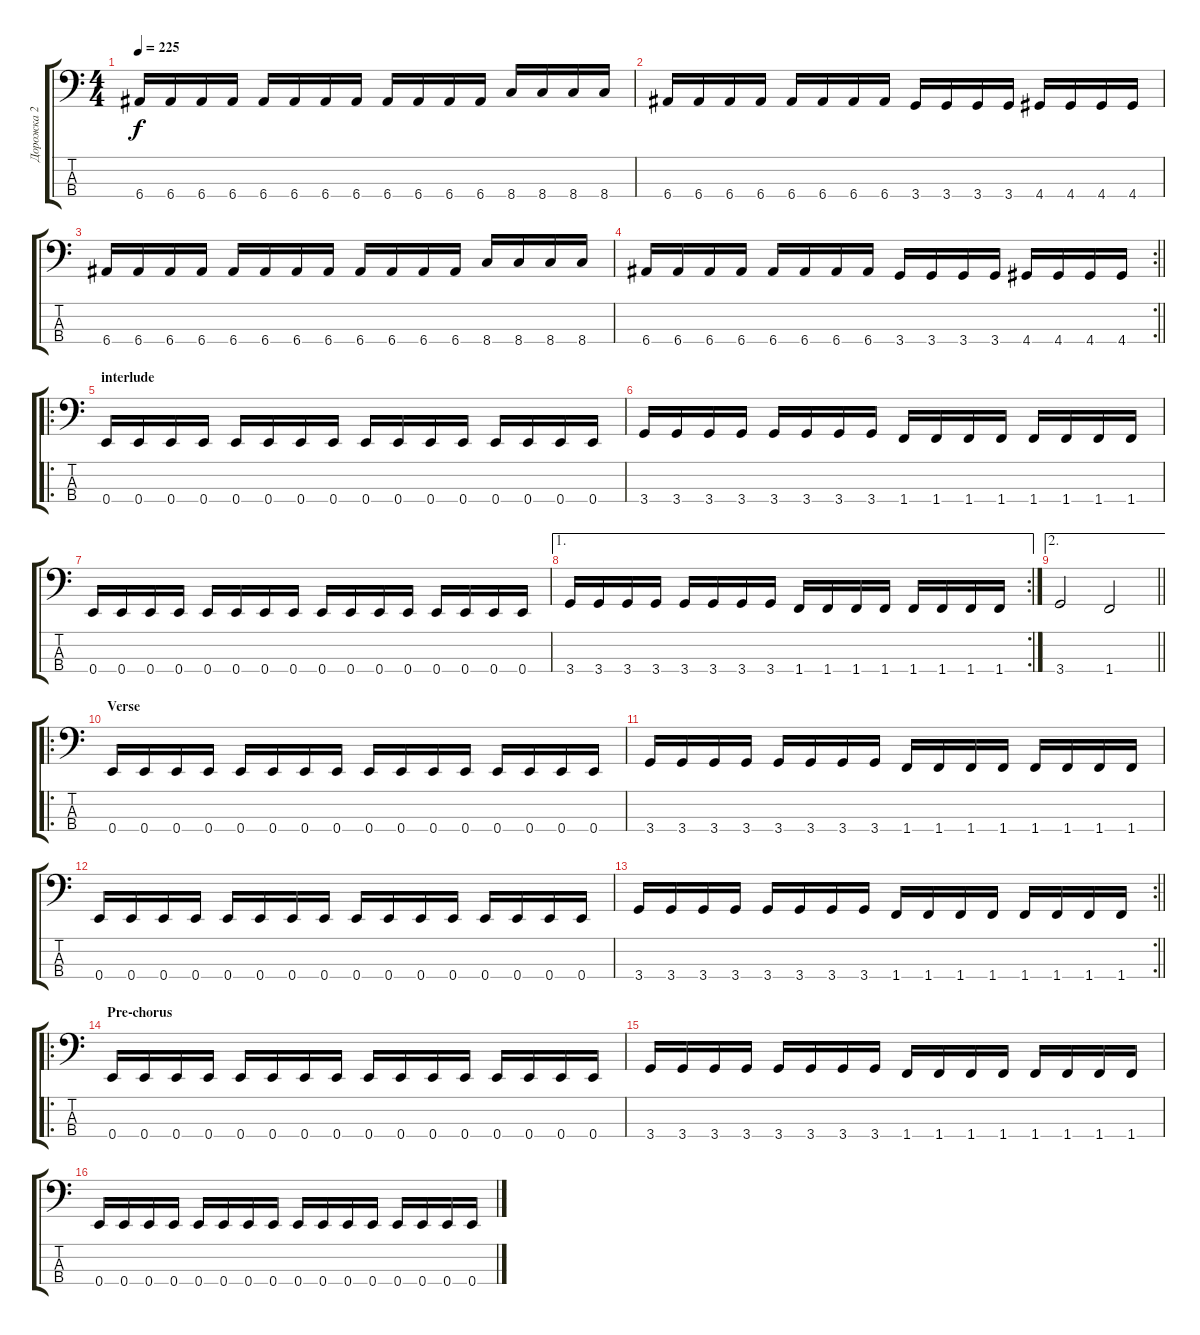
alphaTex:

\track ("Дорожка 2" "Дорожка 2") {instrument electricbasspick}
\staff {score tabs}
\tuning (G2 D2 A1 E1) {hide}
\ts (4 4)
\tempo 225
\clef f4
\ks c
6.4.16{dy f} 6.4.16 6.4.16 6.4.16 6.4.16 6.4.16 6.4.16 6.4.16 6.4.16 6.4.16 6.4.16 6.4.16 8.4.16 8.4.16 8.4.16 8.4.16 |
6.4.16 6.4.16 6.4.16 6.4.16 6.4.16 6.4.16 6.4.16 6.4.16 3.4.16 3.4.16 3.4.16 3.4.16 4.4.16 4.4.16 4.4.16 4.4.16 |
6.4.16 6.4.16 6.4.16 6.4.16 6.4.16 6.4.16 6.4.16 6.4.16 6.4.16 6.4.16 6.4.16 6.4.16 8.4.16 8.4.16 8.4.16 8.4.16 |
\rc 2
\barLineRight lightlight
6.4.16 6.4.16 6.4.16 6.4.16 6.4.16 6.4.16 6.4.16 6.4.16 3.4.16 3.4.16 3.4.16 3.4.16 4.4.16 4.4.16 4.4.16 4.4.16 |
\ro
\section ("" "interlude")
0.4.16 0.4.16 0.4.16 0.4.16 0.4.16 0.4.16 0.4.16 0.4.16 0.4.16 0.4.16 0.4.16 0.4.16 0.4.16 0.4.16 0.4.16 0.4.16 |
3.4.16 3.4.16 3.4.16 3.4.16 3.4.16 3.4.16 3.4.16 3.4.16 1.4.16 1.4.16 1.4.16 1.4.16 1.4.16 1.4.16 1.4.16 1.4.16 |
0.4.16 0.4.16 0.4.16 0.4.16 0.4.16 0.4.16 0.4.16 0.4.16 0.4.16 0.4.16 0.4.16 0.4.16 0.4.16 0.4.16 0.4.16 0.4.16 |
\ae 1
\rc 2
3.4.16 3.4.16 3.4.16 3.4.16 3.4.16 3.4.16 3.4.16 3.4.16 1.4.16 1.4.16 1.4.16 1.4.16 1.4.16 1.4.16 1.4.16 1.4.16 |
\ae 2
\barLineRight lightlight
3.4.2 1.4.2 |
\ro
\section ("" "Verse")
0.4.16 0.4.16 0.4.16 0.4.16 0.4.16 0.4.16 0.4.16 0.4.16 0.4.16 0.4.16 0.4.16 0.4.16 0.4.16 0.4.16 0.4.16 0.4.16 |
3.4.16 3.4.16 3.4.16 3.4.16 3.4.16 3.4.16 3.4.16 3.4.16 1.4.16 1.4.16 1.4.16 1.4.16 1.4.16 1.4.16 1.4.16 1.4.16 |
0.4.16 0.4.16 0.4.16 0.4.16 0.4.16 0.4.16 0.4.16 0.4.16 0.4.16 0.4.16 0.4.16 0.4.16 0.4.16 0.4.16 0.4.16 0.4.16 |
\rc 2
\barLineRight lightlight
3.4.16 3.4.16 3.4.16 3.4.16 3.4.16 3.4.16 3.4.16 3.4.16 1.4.16 1.4.16 1.4.16 1.4.16 1.4.16 1.4.16 1.4.16 1.4.16 |
\ro
\section ("" "Pre-chorus")
0.4.16 0.4.16 0.4.16 0.4.16 0.4.16 0.4.16 0.4.16 0.4.16 0.4.16 0.4.16 0.4.16 0.4.16 0.4.16 0.4.16 0.4.16 0.4.16 |
3.4.16 3.4.16 3.4.16 3.4.16 3.4.16 3.4.16 3.4.16 3.4.16 1.4.16 1.4.16 1.4.16 1.4.16 1.4.16 1.4.16 1.4.16 1.4.16 |
0.4.16 0.4.16 0.4.16 0.4.16 0.4.16 0.4.16 0.4.16 0.4.16 0.4.16 0.4.16 0.4.16 0.4.16 0.4.16 0.4.16 0.4.16 0.4.16
